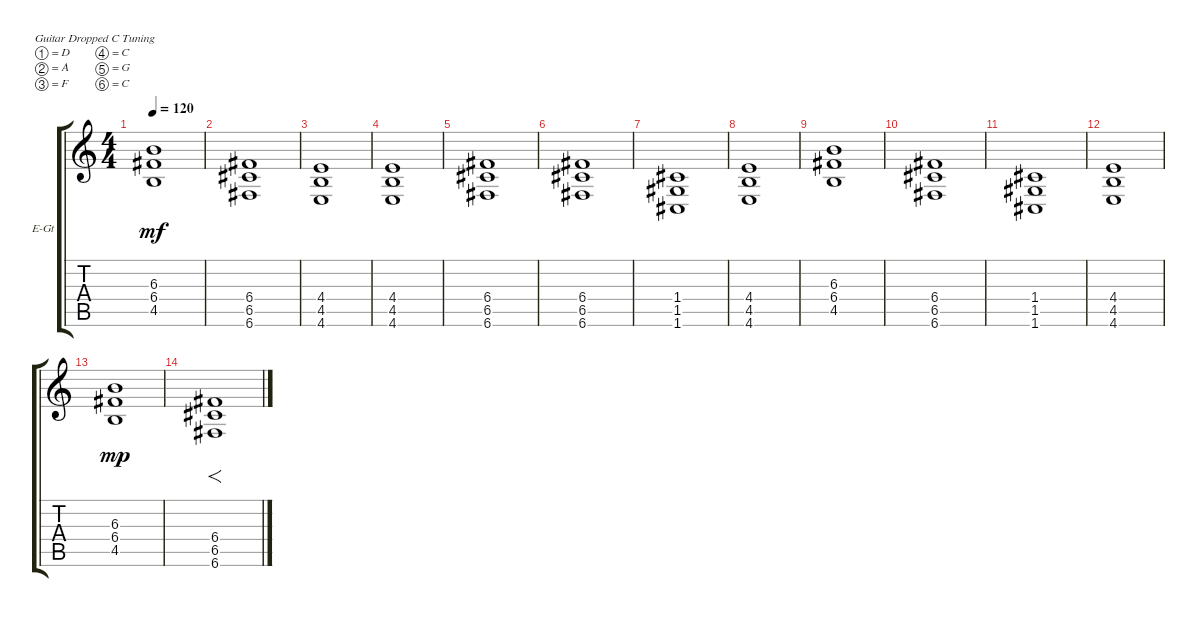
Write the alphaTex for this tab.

\defaultSystemsLayout 4
\bracketExtendMode groupsimilarinstruments
\firstSystemTrackNameOrientation horizontal
\otherSystemsTrackNameOrientation horizontal
\track ("Electric Guitar" "E-Gt") {instrument distortionguitar}
\staff {score tabs}
\tuning (D4 A3 F3 C3 G2 C2)
\ts (4 4)
\tempo 120
\clef g2
\ks c
(4.5 6.4 6.3).1{dy mf} |
(6.6 6.5 6.4).1 |
(4.6 4.5 4.4).1 |
(4.6 4.5 4.4).1 |
(6.6 6.5 6.4).1 |
(6.6 6.5 6.4).1 |
(1.6 1.5 1.4).1 |
(4.6 4.5 4.4).1 |
(4.5 6.4 6.3).1 |
(6.6 6.5 6.4).1 |
(1.6 1.5 1.4).1 |
(4.6 4.5 4.4).1 |
(4.5 6.4 6.3).1{dy mp} |
(6.6 6.5 6.4).1{f}
